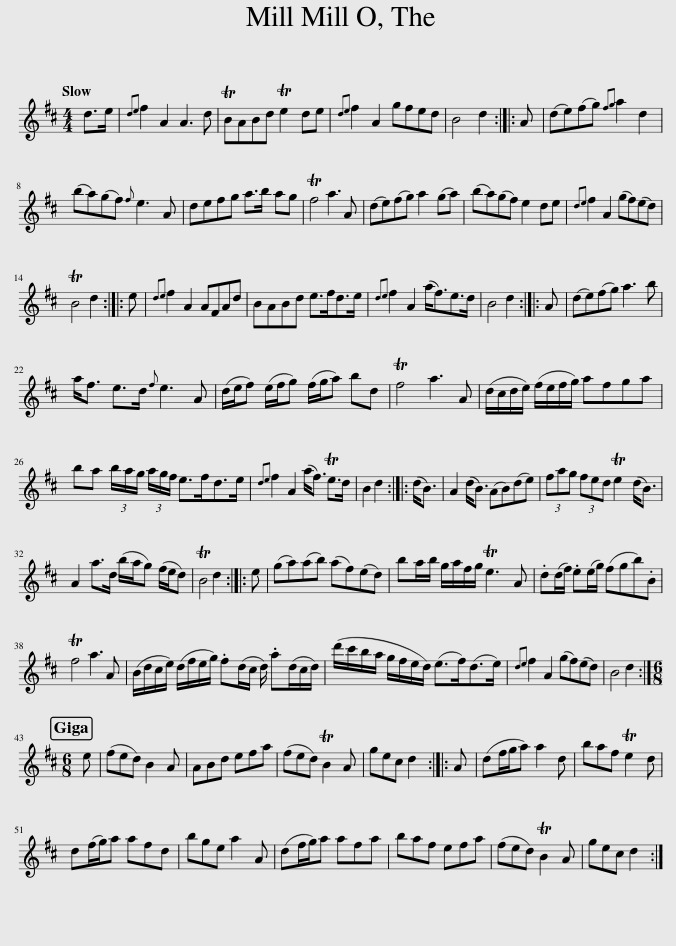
X:1
L:1/8
Q:1/4=120
M:4/4
I:linebreak $
K:D
V:1 treble
V:1
 d>e |{de} f2 A2 A3 d | TBABd Te2 de |{de} f2 A2 gfed | B4 d2 :: %5
 A | (de)(fg){fg} a2 d2 |$ (ba)(gf){f} e3 A | defg a>b ag | Tf4 a3 A | %10
 (de)(fg) a2 (ga) | (ba)(gf) e2 de |{de} f2 A2 (gf)(ed) |$ TB4 d2 :: e | %15
{de} f2 A2 AFAd | BABd e>fd>e |{de} f2 A2 (a<f)e>d | B4 d2 :: A | %20
 (de)(fg) a3 b |$ a<f e>d{f} e3 A | (d/e/f) (e/f/g) (f/g/a) bd | Tf4 a3 A | (d/c/d/e/) (f/e/f/g/) afga |$ %25
 ba (3b/a/g/ (3a/g/f/ e>fd>e |{de} f2 A2 (a<f) Te>d | B2 d2 :: (d<B) | A2 (d<B) (AB)(de) | %30
 (3fag (3fed Te2 (d<B) |$ A2 a>d (b/a/g) (f/e/d) | TB4 d2 :: e | (ga)(ab) (af)(ed) | %35
 ba/b/ g/a/f/g/ Te3 A | .d(d/f/) .e(e/g/) (fgb).B |$ Tf4 a3 A | (B/d/c/e/) (d/f/e/g/) .f(d/c/ d/) .a(d/c/d/) | (d'/c'/b/a/ g/f/e/d/) (e>f)(d>e) | %40
{de} f2 A2 (gf)(ed) | B4 d2 :|$[M:6/8] e | (fed) B2 A | ABd efa | %45
 (fed) TB2 A | gec d2 :: A | (df/g/a) a2 d | baf Te2 d |$ %50
 d(f/g/)a afd | bge a2 A | (df/g/)a afa | baf efa | (fed) TB2 A | %55
 gec d2 :| %56
